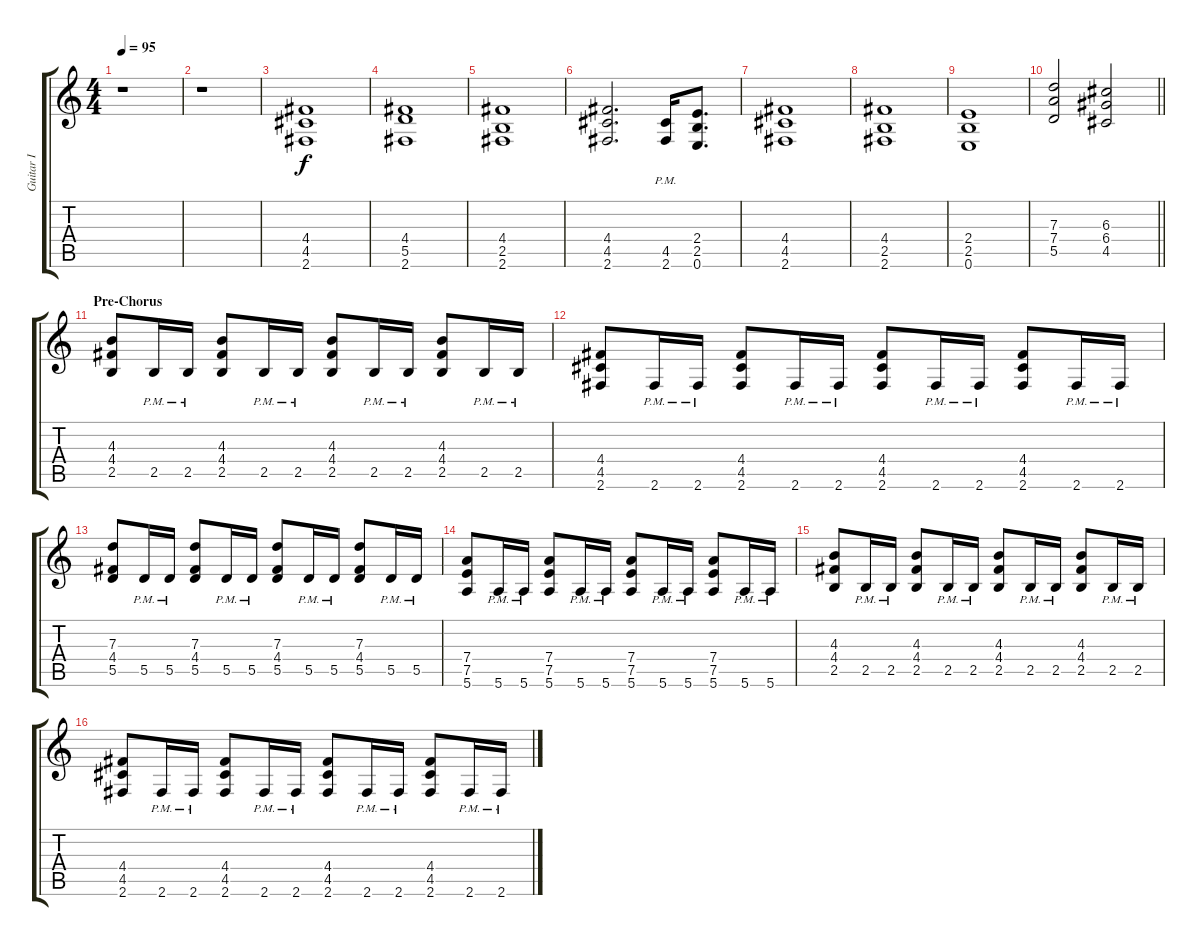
\track ("Guitar I" "Guitar I") {instrument overdrivenguitar}
\staff {score tabs}
\tuning (E4 B3 G3 D3 A2 E2) {hide}
\ts (4 4)
\tempo 95
\clef g2
\ks c
r.1{dy f} |
r.1 |
(4.4 4.5 2.6).1 |
(4.4 5.5 2.6).1 |
(4.4 2.5 2.6).1 |
(4.4 4.5 2.6).2{d} (4.5{pm} 2.6{pm}).16 (2.4 2.5 0.6).8{d} |
(4.4 4.5 2.6).1 |
(4.4 2.5 2.6).1 |
(2.4 2.5 0.6).1 |
\barLineRight lightlight
(7.3 7.4 5.5).2 (6.3 6.4 4.5).2 |
\section ("" "Pre-Chorus")
(4.3 4.4 2.5).8 2.5{pm}.16 2.5{pm}.16 (4.3 4.4 2.5).8 2.5{pm}.16 2.5{pm}.16 (4.3 4.4 2.5).8 2.5{pm}.16 2.5{pm}.16 (4.3 4.4 2.5).8 2.5{pm}.16 2.5{pm}.16 |
(4.4 4.5 2.6).8 2.6{pm}.16 2.6{pm}.16 (4.4 4.5 2.6).8 2.6{pm}.16 2.6{pm}.16 (4.4 4.5 2.6).8 2.6{pm}.16 2.6{pm}.16 (4.4 4.5 2.6).8 2.6{pm}.16 2.6{pm}.16 |
(7.3 4.4 5.5).8 5.5{pm}.16 5.5{pm}.16 (7.3 4.4 5.5).8 5.5{pm}.16 5.5{pm}.16 (7.3 4.4 5.5).8 5.5{pm}.16 5.5{pm}.16 (7.3 4.4 5.5).8 5.5{pm}.16 5.5{pm}.16 |
(7.4 7.5 5.6).8 5.6{pm}.16 5.6{pm}.16 (7.4 7.5 5.6).8 5.6{pm}.16 5.6{pm}.16 (7.4 7.5 5.6).8 5.6{pm}.16 5.6{pm}.16 (7.4 7.5 5.6).8 5.6{pm}.16 5.6{pm}.16 |
(4.3 4.4 2.5).8 2.5{pm}.16 2.5{pm}.16 (4.3 4.4 2.5).8 2.5{pm}.16 2.5{pm}.16 (4.3 4.4 2.5).8 2.5{pm}.16 2.5{pm}.16 (4.3 4.4 2.5).8 2.5{pm}.16 2.5{pm}.16 |
(4.4 4.5 2.6).8 2.6{pm}.16 2.6{pm}.16 (4.4 4.5 2.6).8 2.6{pm}.16 2.6{pm}.16 (4.4 4.5 2.6).8 2.6{pm}.16 2.6{pm}.16 (4.4 4.5 2.6).8 2.6{pm}.16 2.6{pm}.16
